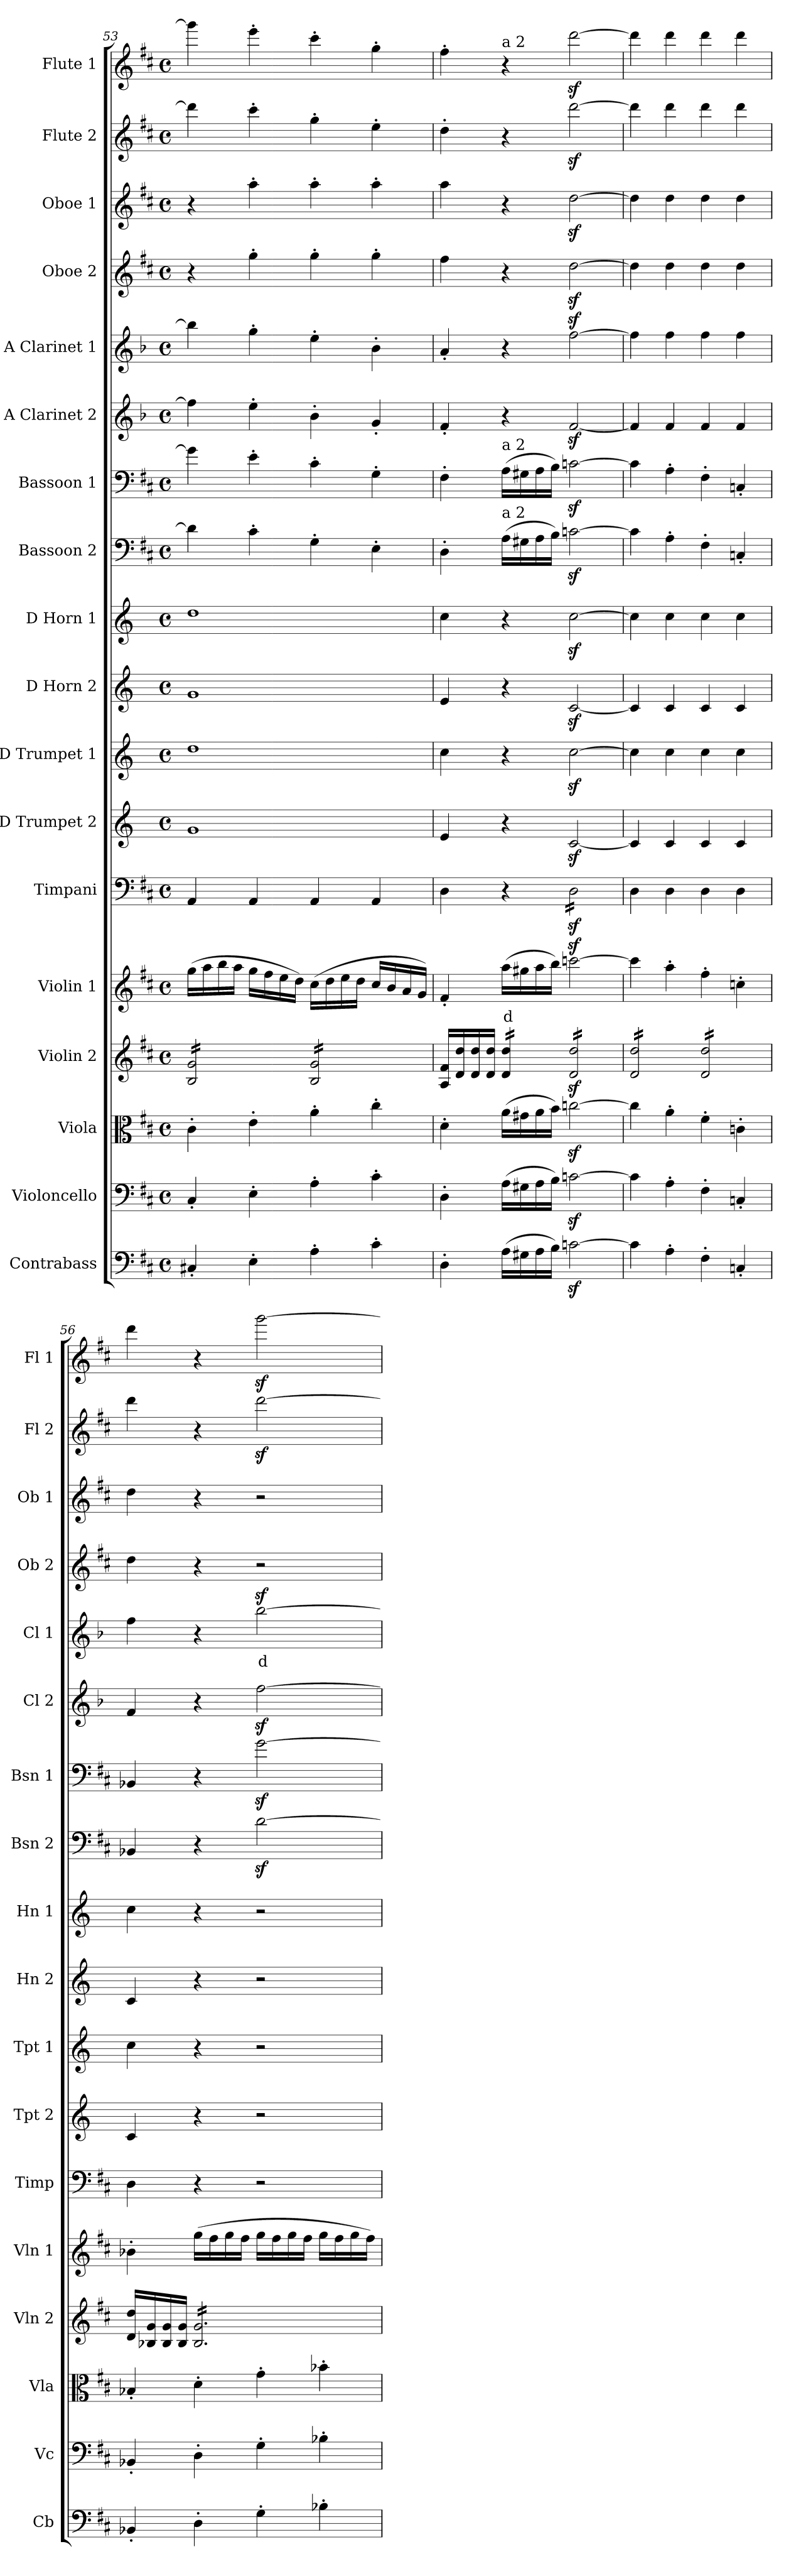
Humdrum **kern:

**kern	**kern	**kern	**kern	**kern	**text	**kern	**kern	**kern	**kern	**kern	**kern	**kern	**kern	**kern	**text	**kern	**kern	**kern	**kern
*part18	*part17	*part16	*part15	*part14	*part14	*part13	*part12	*part11	*part10	*part9	*part8	*part7	*part6	*part5	*part5	*part4	*part3	*part2	*part1
*staff18	*staff17	*staff16	*staff15	*staff14	*staff14	*staff13	*staff12	*staff11	*staff10	*staff9	*staff8	*staff7	*staff6	*staff5	*staff5	*staff4	*staff3	*staff2	*staff1
*I"Contrabass	*I"Violoncello	*I"Viola	*I"Violin 2	*I"Violin 1	*	*I"Timpani	*I"D Trumpet 2	*I"D Trumpet 1	*I"D Horn 2	*I"D Horn 1	*I"Bassoon 2	*I"Bassoon 1	*I"A Clarinet 2	*I"A Clarinet 1	*	*I"Oboe 2	*I"Oboe 1	*I"Flute 2	*I"Flute 1
*I'Cb	*I'Vc	*I'Vla	*I'Vln 2	*I'Vln 1	*	*I'Timp	*I'Tpt 2	*I'Tpt 1	*I'Hn 2	*I'Hn 1	*I'Bsn 2	*I'Bsn 1	*I'Cl 2	*I'Cl 1	*	*I'Ob 2	*I'Ob 1	*I'Fl 2	*I'Fl 1
!!LO:PB:g=z
*clefF4	*clefF4	*clefC3	*clefG2	*clefG2	*	*clefF4	*clefG2	*clefG2	*clefG2	*clefG2	*clefF4	*clefF4	*clefG2	*clefG2	*	*clefG2	*clefG2	*clefG2	*clefG2
*ITrd7c12	*	*	*	*	*	*	*ITrd-1c-2	*ITrd-1c-2	*ITrd6c10	*ITrd6c10	*	*	*ITrd2c3	*ITrd2c3	*	*	*	*	*
*k[f#c#]	*k[f#c#]	*k[f#c#]	*k[f#c#]	*k[f#c#]	*	*k[f#c#]	*k[f#c#]	*k[f#c#]	*k[f#c#]	*k[f#c#]	*k[f#c#]	*k[f#c#]	*k[f#c#]	*k[f#c#]	*	*k[f#c#]	*k[f#c#]	*k[f#c#]	*k[f#c#]
*M4/4	*M4/4	*M4/4	*M4/4	*M4/4	*	*M4/4	*M4/4	*M4/4	*M4/4	*M4/4	*M4/4	*M4/4	*M4/4	*M4/4	*	*M4/4	*M4/4	*M4/4	*M4/4
*met(c)	*met(c)	*met(c)	*met(c)	*met(c)	*	*met(c)	*met(c)	*met(c)	*met(c)	*met(c)	*met(c)	*met(c)	*met(c)	*met(c)	*	*met(c)	*met(c)	*met(c)	*met(c)
=53	=53	=53	=53	=53	=53	=53	=53	=53	=53	=53	=53	=53	=53	=53	=53	=53	=53	=53	=53
*	*	*	*tremolo	*	*	*	*	*	*	*	*	*	*	*	*	*	*	*	*
4CC#X'/	4C#'/	4c#'\	16B/ 16g/LL	(16gg\LL	.	4AA/	1a	1ee	1A	1e	4d\]	4g\]	4dd\]	4gg\]	.	4r	4r	4ddd\]	4ggg\]
.	.	.	16B/ 16g/	16aa\	.	.	.	.	.	.	.	.	.	.	.	.	.	.	.
.	.	.	16B/ 16g/	16bb\	.	.	.	.	.	.	.	.	.	.	.	.	.	.	.
.	.	.	16B/ 16g/	16aa\JJ	.	.	.	.	.	.	.	.	.	.	.	.	.	.	.
4EE'\	4E'\	4e'\	16B/ 16g/	16gg\LL	.	4AA/	.	.	.	.	4c#'\	4e'\	4cc#'\	4ee'\	.	4gg'\	4aa'\	4ccc#'\	4eee'\
.	.	.	16B/ 16g/	16ff#\	.	.	.	.	.	.	.	.	.	.	.	.	.	.	.
.	.	.	16B/ 16g/	16ee\	.	.	.	.	.	.	.	.	.	.	.	.	.	.	.
.	.	.	16B/ 16g/JJ	16dd\JJ)	.	.	.	.	.	.	.	.	.	.	.	.	.	.	.
4AA'\	4A'\	4a'\	16B/ 16g/LL	(16cc#\LL	.	4AA/	.	.	.	.	4G'\	4c#'\	4g'\	4cc#'\	.	4gg'\	4aa'\	4gg'\	4ccc#'\
.	.	.	16B/ 16g/	16dd\	.	.	.	.	.	.	.	.	.	.	.	.	.	.	.
.	.	.	16B/ 16g/	16ee\	.	.	.	.	.	.	.	.	.	.	.	.	.	.	.
.	.	.	16B/ 16g/	16dd\JJ	.	.	.	.	.	.	.	.	.	.	.	.	.	.	.
4C#'\	4c#'\	4cc#'\	16B/ 16g/	16cc#/LL	.	4AA/	.	.	.	.	4E'\	4G'\	4e'/	4g'\	.	4gg'\	4aa'\	4ee'\	4gg'\
.	.	.	16B/ 16g/	16b/	.	.	.	.	.	.	.	.	.	.	.	.	.	.	.
.	.	.	16B/ 16g/	16a/	.	.	.	.	.	.	.	.	.	.	.	.	.	.	.
.	.	.	16B/ 16g/JJ	16g/JJ)	.	.	.	.	.	.	.	.	.	.	.	.	.	.	.
*	*	*	*Xtremolo	*	*	*	*	*	*	*	*	*	*	*	*	*	*	*	*
=54	=54	=54	=54	=54	=54	=54	=54	=54	=54	=54	=54	=54	=54	=54	=54	=54	=54	=54	=54
4DD'\	4D'\	4d'\	16A/ 16f#/LL	4f#'/	.	4D\	4f#/	4dd\	4F#/	4d\	4D'\	4F#'\	4d'/	4f#'/	.	4ff#\	4aa\	4dd'\	4ff#'\
.	.	.	16d/ 16dd/	.	.	.	.	.	.	.	.	.	.	.	.	.	.	.	.
.	.	.	16d/ 16dd/	.	.	.	.	.	.	.	.	.	.	.	.	.	.	.	.
.	.	.	16d/ 16dd/JJ	.	.	.	.	.	.	.	.	.	.	.	.	.	.	.	.
!	!	!	!	!	!	!	!	!	!	!	!	!	!	!	!	!	!	!	!LO:TX:a:t=a 2
!	!	!	!	!	!	!	!	!	!	!	!	!LO:TX:a:t=a 2	!	!	!	!	!	!	!
!	!	!	!	!	!	!	!	!	!	!	!LO:TX:a:t=a 2	!	!	!	!	!	!	!	!
!	!	!	!	!	!LO:LY:b:color=#FF0000	!	!	!	!	!	!	!	!	!	!	!	!	!	!
*	*	*	*tremolo	*	*	*	*	*	*	*	*	*	*	*	*	*	*	*	*
(16AA\LL	(16A\LL	(16a\LL	16d/ 16dd/LL	(16aa\LL	d	4r	4r	4r	4r	4r	(16A\LL	(16A\LL	4r	4r	.	4r	4r	4r	4r
16GG#X\	16G#X\	16g#X\	16d/ 16dd/	16gg#X\	.	.	.	.	.	.	16G#X\	16G#X\	.	.	.	.	.	.	.
16AA\	16A\	16a\	16d/ 16dd/	16aa\	.	.	.	.	.	.	16A\	16A\	.	.	.	.	.	.	.
16BB\JJ)	16B\JJ)	16b\JJ)	16d/ 16dd/JJ	16bb\JJ)	.	.	.	.	.	.	16B\JJ)	16B\JJ)	.	.	.	.	.	.	.
*	*	*	*	*	*	*tremolo	*	*	*	*	*	*	*	*	*	*	*	*	*
[2Cnz<\	[2cnz<\	[2ccnz<\	16d/z< 16dd/z<LL	[2cccnz<\	.	16Dz<\LL	[2dz</	[2ddz<\	[2Dz</	[2dz<\	[2cnz<\	[2cnz<\	[2dz</	[2ddz<\	.	[2ddz<\	[2ddz<\	[2dddz<\	[2dddz<\
.	.	.	16d/z< 16dd/z<	.	.	16Dz<\	.	.	.	.	.	.	.	.	.	.	.	.	.
.	.	.	16d/z< 16dd/z<	.	.	16Dz<\	.	.	.	.	.	.	.	.	.	.	.	.	.
.	.	.	16d/z< 16dd/z<	.	.	16Dz<\	.	.	.	.	.	.	.	.	.	.	.	.	.
.	.	.	16d/z< 16dd/z<	.	.	16Dz<\	.	.	.	.	.	.	.	.	.	.	.	.	.
.	.	.	16d/z< 16dd/z<	.	.	16Dz<\	.	.	.	.	.	.	.	.	.	.	.	.	.
.	.	.	16d/z< 16dd/z<	.	.	16Dz<\	.	.	.	.	.	.	.	.	.	.	.	.	.
.	.	.	16d/z< 16dd/z<JJ	.	.	16Dz<\JJ	.	.	.	.	.	.	.	.	.	.	.	.	.
*	*	*	*	*	*	*Xtremolo	*	*	*	*	*	*	*	*	*	*	*	*	*
=55	=55	=55	=55	=55	=55	=55	=55	=55	=55	=55	=55	=55	=55	=55	=55	=55	=55	=55	=55
4C\]	4c\]	4cc\]	16d/ 16dd/LL	4ccc\]	.	4D\	4d/]	4dd\]	4D/]	4d\]	4c\]	4c\]	4d/]	4dd\]	.	4dd\]	4dd\]	4ddd\]	4ddd\]
.	.	.	16d/ 16dd/	.	.	.	.	.	.	.	.	.	.	.	.	.	.	.	.
.	.	.	16d/ 16dd/	.	.	.	.	.	.	.	.	.	.	.	.	.	.	.	.
.	.	.	16d/ 16dd/	.	.	.	.	.	.	.	.	.	.	.	.	.	.	.	.
4AA'\	4A'\	4a'\	16d/ 16dd/	4aa'\	.	4D\	4d/	4dd\	4D/	4d\	4A'\	4A'\	4d/	4dd\	.	4dd\	4dd\	4ddd\	4ddd\
.	.	.	16d/ 16dd/	.	.	.	.	.	.	.	.	.	.	.	.	.	.	.	.
.	.	.	16d/ 16dd/	.	.	.	.	.	.	.	.	.	.	.	.	.	.	.	.
.	.	.	16d/ 16dd/JJ	.	.	.	.	.	.	.	.	.	.	.	.	.	.	.	.
4FF#'\	4F#'\	4f#'\	16d/ 16dd/LL	4ff#'\	.	4D\	4d/	4dd\	4D/	4d\	4F#'\	4F#'\	4d/	4dd\	.	4dd\	4dd\	4ddd\	4ddd\
.	.	.	16d/ 16dd/	.	.	.	.	.	.	.	.	.	.	.	.	.	.	.	.
.	.	.	16d/ 16dd/	.	.	.	.	.	.	.	.	.	.	.	.	.	.	.	.
.	.	.	16d/ 16dd/	.	.	.	.	.	.	.	.	.	.	.	.	.	.	.	.
4CCn'/	4Cn'/	4cn'\	16d/ 16dd/	4ccn'\	.	4D\	4d/	4dd\	4D/	4d\	4Cn'/	4Cn'/	4d/	4dd\	.	4dd\	4dd\	4ddd\	4ddd\
.	.	.	16d/ 16dd/	.	.	.	.	.	.	.	.	.	.	.	.	.	.	.	.
.	.	.	16d/ 16dd/	.	.	.	.	.	.	.	.	.	.	.	.	.	.	.	.
.	.	.	16d/ 16dd/JJ	.	.	.	.	.	.	.	.	.	.	.	.	.	.	.	.
*	*	*	*Xtremolo	*	*	*	*	*	*	*	*	*	*	*	*	*	*	*	*
=56	=56	=56	=56	=56	=56	=56	=56	=56	=56	=56	=56	=56	=56	=56	=56	=56	=56	=56	=56
4BBB-X'/	4BB-X'/	4B-X'/	16d/ 16dd/LL	4b-X'\	.	4D\	4d/	4dd\	4D/	4d\	4BB-X/	4BB-X/	4d/	4dd\	.	4dd\	4dd\	4ddd\	4ddd\
.	.	.	16B-X/ 16g/	.	.	.	.	.	.	.	.	.	.	.	.	.	.	.	.
.	.	.	16B-/ 16g/	.	.	.	.	.	.	.	.	.	.	.	.	.	.	.	.
.	.	.	16B-/ 16g/JJ	.	.	.	.	.	.	.	.	.	.	.	.	.	.	.	.
*	*	*	*tremolo	*	*	*	*	*	*	*	*	*	*	*	*	*	*	*	*
4DD'\	4D'\	4d'\	16B-/ 16g/LL	(16gg\LL	.	4r	4r	4r	4r	4r	4r	4r	4r	4r	.	4r	4r	4r	4r
.	.	.	16B-/ 16g/	16ff#\	.	.	.	.	.	.	.	.	.	.	.	.	.	.	.
.	.	.	16B-/ 16g/	16gg\	.	.	.	.	.	.	.	.	.	.	.	.	.	.	.
.	.	.	16B-/ 16g/	16ff#\JJ	.	.	.	.	.	.	.	.	.	.	.	.	.	.	.
!	!	!	!	!	!	!	!	!	!	!	!	!	!	!	!LO:LY:b:color=#FF0000	!	!	!	!
4GG'\	4G'\	4g'\	16B-/ 16g/	16gg\LL	.	2r	2r	2r	2r	2r	[2dz<\	[2gz<\	[2ddz<\	[2ggz<\	d	2r	2r	[2dddz<\	[2gggz<\
.	.	.	16B-/ 16g/	16ff#\	.	.	.	.	.	.	.	.	.	.	.	.	.	.	.
.	.	.	16B-/ 16g/	16gg\	.	.	.	.	.	.	.	.	.	.	.	.	.	.	.
.	.	.	16B-/ 16g/	16ff#\JJ	.	.	.	.	.	.	.	.	.	.	.	.	.	.	.
4BB-X'\	4B-X'\	4b-X'\	16B-/ 16g/	16gg\LL	.	.	.	.	.	.	.	.	.	.	.	.	.	.	.
.	.	.	16B-/ 16g/	16ff#\	.	.	.	.	.	.	.	.	.	.	.	.	.	.	.
.	.	.	16B-/ 16g/	16gg\	.	.	.	.	.	.	.	.	.	.	.	.	.	.	.
.	.	.	16B-/ 16g/JJ	16ff#\JJ)	.	.	.	.	.	.	.	.	.	.	.	.	.	.	.
*	*	*	*Xtremolo	*	*	*	*	*	*	*	*	*	*	*	*	*	*	*	*
=	=	=	=	=	=	=	=	=	=	=	=	=	=	=	=	=	=	=	=
*-	*-	*-	*-	*-	*-	*-	*-	*-	*-	*-	*-	*-	*-	*-	*-	*-	*-	*-	*-
